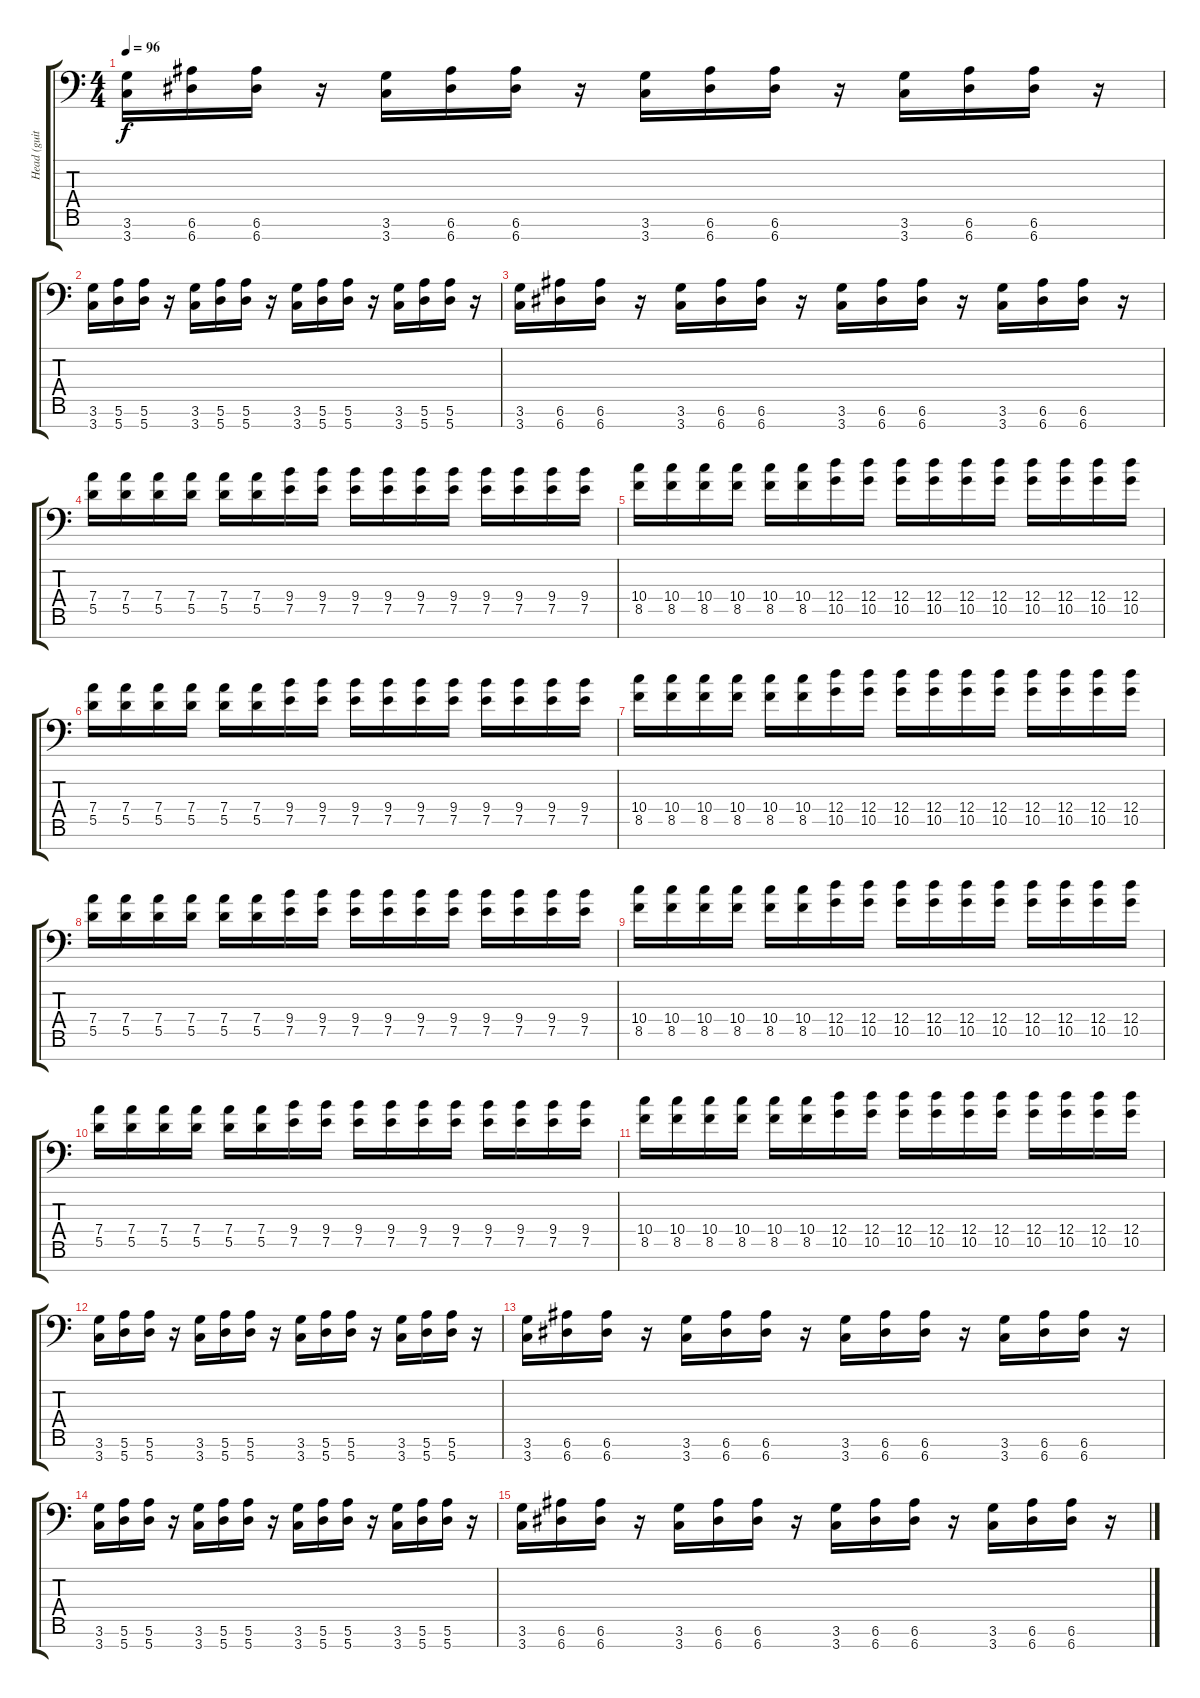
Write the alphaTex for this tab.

\track ("Head (guitar 2)" "Head (guit") {instrument distortionguitar}
\staff {score tabs}
\tuning (E4 B3 G3 D3 A2 E2 A1) {hide}
\ts (4 4)
\tempo 96
\clef f4
\ks c
(3.6 3.7).16{dy f} (6.6 6.7).16 (6.6 6.7).16 r.16 (3.6 3.7).16 (6.6 6.7).16 (6.6 6.7).16 r.16 (3.6 3.7).16 (6.6 6.7).16 (6.6 6.7).16 r.16 (3.6 3.7).16 (6.6 6.7).16 (6.6 6.7).16 r.16 |
(3.6 3.7).16 (5.6 5.7).16 (5.6 5.7).16 r.16 (3.6 3.7).16 (5.6 5.7).16 (5.6 5.7).16 r.16 (3.6 3.7).16 (5.6 5.7).16 (5.6 5.7).16 r.16 (3.6 3.7).16 (5.6 5.7).16 (5.6 5.7).16 r.16 |
(3.6 3.7).16 (6.6 6.7).16 (6.6 6.7).16 r.16 (3.6 3.7).16 (6.6 6.7).16 (6.6 6.7).16 r.16 (3.6 3.7).16 (6.6 6.7).16 (6.6 6.7).16 r.16 (3.6 3.7).16 (6.6 6.7).16 (6.6 6.7).16 r.16 |
(7.4 5.5).16{volume 12} (7.4 5.5).16 (7.4 5.5).16 (7.4 5.5).16 (7.4 5.5).16 (7.4 5.5).16 (9.4 7.5).16 (9.4 7.5).16 (9.4 7.5).16 (9.4 7.5).16 (9.4 7.5).16 (9.4 7.5).16 (9.4 7.5).16 (9.4 7.5).16 (9.4 7.5).16 (9.4 7.5).16 |
(10.4 8.5).16 (10.4 8.5).16 (10.4 8.5).16 (10.4 8.5).16 (10.4 8.5).16 (10.4 8.5).16 (12.4 10.5).16 (12.4 10.5).16 (12.4 10.5).16 (12.4 10.5).16 (12.4 10.5).16 (12.4 10.5).16 (12.4 10.5).16 (12.4 10.5).16 (12.4 10.5).16 (12.4 10.5).16 |
(7.4 5.5).16{volume 12} (7.4 5.5).16 (7.4 5.5).16 (7.4 5.5).16 (7.4 5.5).16 (7.4 5.5).16 (9.4 7.5).16 (9.4 7.5).16 (9.4 7.5).16 (9.4 7.5).16 (9.4 7.5).16 (9.4 7.5).16 (9.4 7.5).16 (9.4 7.5).16 (9.4 7.5).16 (9.4 7.5).16 |
(10.4 8.5).16 (10.4 8.5).16 (10.4 8.5).16 (10.4 8.5).16 (10.4 8.5).16 (10.4 8.5).16 (12.4 10.5).16 (12.4 10.5).16 (12.4 10.5).16 (12.4 10.5).16 (12.4 10.5).16 (12.4 10.5).16 (12.4 10.5).16 (12.4 10.5).16 (12.4 10.5).16 (12.4 10.5).16 |
(7.4 5.5).16{volume 12} (7.4 5.5).16 (7.4 5.5).16 (7.4 5.5).16 (7.4 5.5).16 (7.4 5.5).16 (9.4 7.5).16 (9.4 7.5).16 (9.4 7.5).16 (9.4 7.5).16 (9.4 7.5).16 (9.4 7.5).16 (9.4 7.5).16 (9.4 7.5).16 (9.4 7.5).16 (9.4 7.5).16 |
(10.4 8.5).16 (10.4 8.5).16 (10.4 8.5).16 (10.4 8.5).16 (10.4 8.5).16 (10.4 8.5).16 (12.4 10.5).16 (12.4 10.5).16 (12.4 10.5).16 (12.4 10.5).16 (12.4 10.5).16 (12.4 10.5).16 (12.4 10.5).16 (12.4 10.5).16 (12.4 10.5).16 (12.4 10.5).16 |
(7.4 5.5).16{volume 12} (7.4 5.5).16 (7.4 5.5).16 (7.4 5.5).16 (7.4 5.5).16 (7.4 5.5).16 (9.4 7.5).16 (9.4 7.5).16 (9.4 7.5).16 (9.4 7.5).16 (9.4 7.5).16 (9.4 7.5).16 (9.4 7.5).16 (9.4 7.5).16 (9.4 7.5).16 (9.4 7.5).16 |
(10.4 8.5).16 (10.4 8.5).16 (10.4 8.5).16 (10.4 8.5).16 (10.4 8.5).16 (10.4 8.5).16 (12.4 10.5).16 (12.4 10.5).16 (12.4 10.5).16 (12.4 10.5).16 (12.4 10.5).16 (12.4 10.5).16 (12.4 10.5).16 (12.4 10.5).16 (12.4 10.5).16 (12.4 10.5).16 |
(3.6 3.7).16 (5.6 5.7).16 (5.6 5.7).16 r.16 (3.6 3.7).16 (5.6 5.7).16 (5.6 5.7).16 r.16 (3.6 3.7).16 (5.6 5.7).16 (5.6 5.7).16 r.16 (3.6 3.7).16 (5.6 5.7).16 (5.6 5.7).16 r.16 |
(3.6 3.7).16 (6.6 6.7).16 (6.6 6.7).16 r.16 (3.6 3.7).16 (6.6 6.7).16 (6.6 6.7).16 r.16 (3.6 3.7).16 (6.6 6.7).16 (6.6 6.7).16 r.16 (3.6 3.7).16 (6.6 6.7).16 (6.6 6.7).16 r.16 |
(3.6 3.7).16 (5.6 5.7).16 (5.6 5.7).16 r.16 (3.6 3.7).16 (5.6 5.7).16 (5.6 5.7).16 r.16 (3.6 3.7).16 (5.6 5.7).16 (5.6 5.7).16 r.16 (3.6 3.7).16 (5.6 5.7).16 (5.6 5.7).16 r.16 |
(3.6 3.7).16 (6.6 6.7).16 (6.6 6.7).16 r.16 (3.6 3.7).16 (6.6 6.7).16 (6.6 6.7).16 r.16 (3.6 3.7).16 (6.6 6.7).16 (6.6 6.7).16 r.16 (3.6 3.7).16 (6.6 6.7).16 (6.6 6.7).16 r.16
